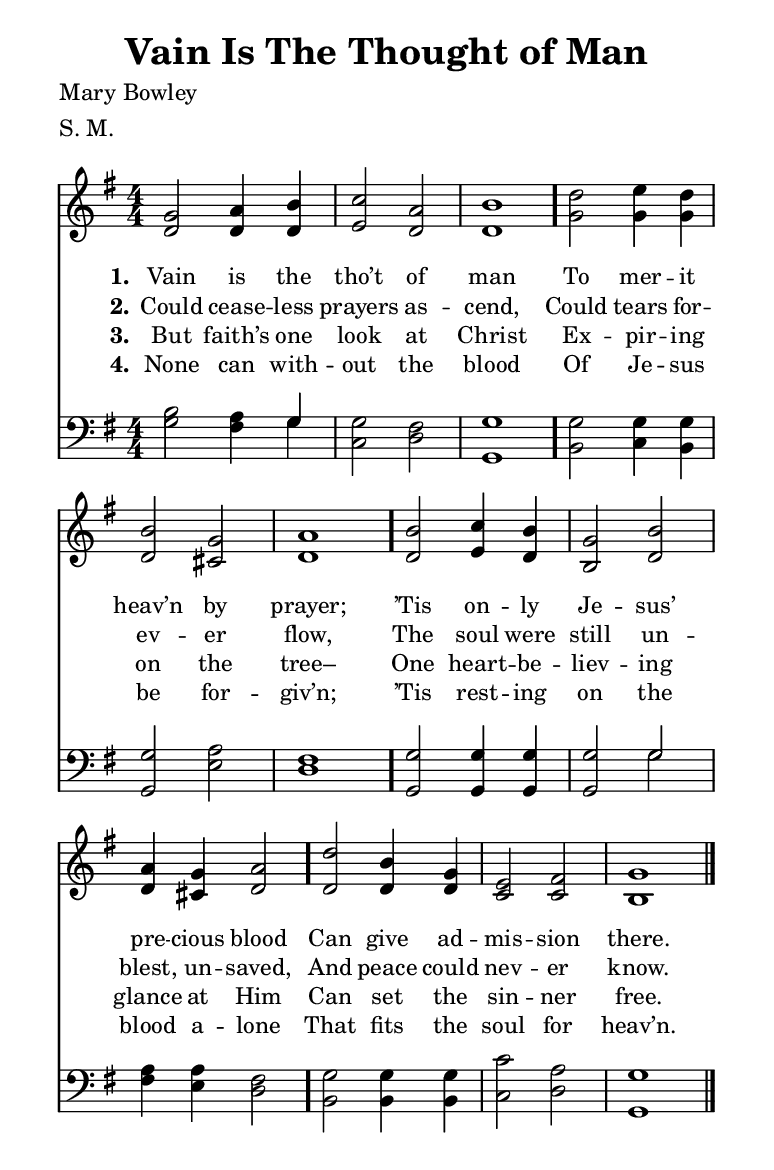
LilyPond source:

\include "common/global.ily"
\paper {
  \include "common/paper.ily"
  ragged-bottom = ##t
  ragged-last-bottom = ##t
  systems-per-page = ##f
  %page-count = ##f
}

\header{
  hymnnumber = "50"
  title = "Vain Is The Thought of Man"
  tunename = "Moreland"
  meter = "S. M."
  poet = "Mary Bowley"
  %composer = ""
  %copyright = ""
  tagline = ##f
}

% for fermata in MIDI
ta = { \tempo 4=110 }
tb = { \tempo 4=55  }

patternAA = { c2 c4 c4 | c2 c2 | c1 }
patternAB = { c2 c4 c4 | c2 c2 | c4 c4 c2 }

global = {
  \include "common/overrides.ily"
  \override Staff.TimeSignature.style = #'numbered
  \time 4/4
  \override Score.MetronomeMark.transparent = ##t % hide all fermata changes too
  \ta
  \key g \major
  %\partial 4
  \autoBeamOff
}

notesSoprano = {
\global
\relative c'' {

  \changePitch \patternAA { g a b | c a | b }
  \changePitch \patternAA { d e d | b g | a }
  \changePitch \patternAB { b c b | g b | a g a }
  \changePitch \patternAA { d b g | e fis | g }

  \bar "|."

}
}

notesAlto = {
\global
\relative e' {

  \changePitch \patternAA { d d d | e d | d }
  \changePitch \patternAA { g g g | d cis | d }
  \changePitch \patternAB { d e d | b d | d cis d }
  \changePitch \patternAA { d d d | c c | b }

}
}

notesTenor = {
\global
\relative a {

  \changePitch \patternAA { b a g | g fis | g }
  \changePitch \patternAA { g g g | g a | fis }
  \changePitch \patternAB { g g g | g g | a a fis }
  \changePitch \patternAA { g g g | c a | g }

}
}

notesBass = {
\global
\relative f {

  \changePitch \patternAA { g fis g | c, d | g, }
  \changePitch \patternAA { b c b | g e' | d }
  \changePitch \patternAB { g, g g | g g' | fis e d }
  \changePitch \patternAA { b b b | c d | g, }

}
}

wordsA = \lyricmode {
\set stanza = "1."

Vain is the tho’t of man \bar "."
To mer -- it heav’n by prayer; \bar "."
’Tis on -- ly Je -- sus’ pre -- cious blood \bar "."
Can give ad -- mis -- sion there. \bar "."

}

wordsB = \lyricmode {
\set stanza = "2."

Could cease -- less prayers as -- cend,
Could tears for -- ev -- er flow,
The soul were still un -- blest, un -- saved,
And peace could nev -- er know.

}

wordsC = \lyricmode {
\set stanza = "3."

But faith’s one look at Christ
Ex -- pir -- ing on the tree–
One heart -- be -- liev -- ing glance at Him
Can set the sin -- ner free.

}

wordsD = \lyricmode {
\set stanza = "4."

None can with -- out the blood
Of Je -- sus be for -- giv’n;
’Tis rest -- ing on the blood a -- lone
That fits the soul for heav’n.

}

\score {
  \context ChoirStaff <<
    \context Staff = upper <<
      \set Staff.autoBeaming = ##f
      \set ChoirStaff.systemStartDelimiter = #'SystemStartBar
      \set ChoirStaff.printPartCombineTexts = ##f
      \partcombine #'(2 . 9) \notesSoprano \notesAlto
      \context NullVoice = sopranos { \voiceOne << \notesSoprano >> }
      \context NullVoice = altos { \voiceTwo << \notesAlto >> }
      \context Lyrics = one   \lyricsto sopranos \wordsA
      \context Lyrics = two   \lyricsto sopranos \wordsB
      \context Lyrics = three \lyricsto sopranos \wordsC
      \context Lyrics = four  \lyricsto sopranos \wordsD
    >>
    \context Staff = men <<
      \set Staff.autoBeaming = ##f
      \clef bass
      \set ChoirStaff.printPartCombineTexts = ##f
      \partcombine #'(2 . 9) \notesTenor \notesBass
      \context NullVoice = tenors { \voiceOne << \notesTenor >> }
      \context NullVoice = basses { \voiceTwo << \notesBass >> }
    >>
  >>
  \layout {
    \include "common/layout.ily"
  }
  \midi{
    \include "common/midi.ily"
  }
}

\version "2.19.49"  % necessary for upgrading to future LilyPond versions.

% vi:set et ts=2 sw=2 ai nocindent syntax=lilypond:
